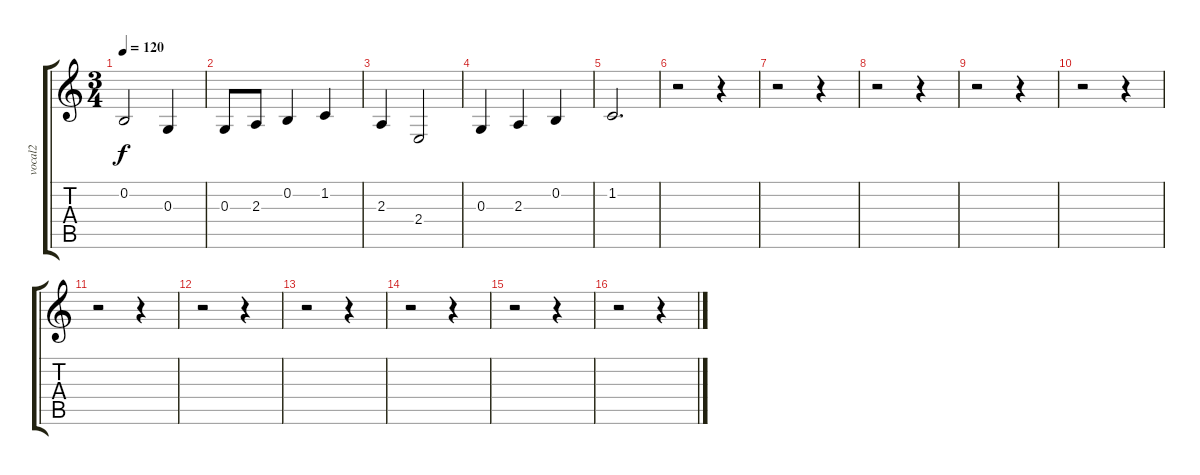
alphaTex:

\track ("vocal2" "vocal2") {instrument flute}
\staff {score tabs}
\tuning (E4 B3 G3 D3 A2 E2) {hide}
\ts (3 4)
\tempo 120
\clef g2
\ks c
0.2.2{dy f} 0.3.4 |
0.3.8 2.3.8 0.2.4 1.2.4 |
2.3.4 2.4.2 |
0.3.4 2.3.4 0.2.4 |
1.2.2{d} |
r.2 r.4 |
r.2 r.4 |
r.2 r.4 |
r.2 r.4 |
r.2 r.4 |
r.2 r.4 |
r.2 r.4 |
r.2 r.4 |
r.2 r.4 |
r.2 r.4 |
r.2 r.4
